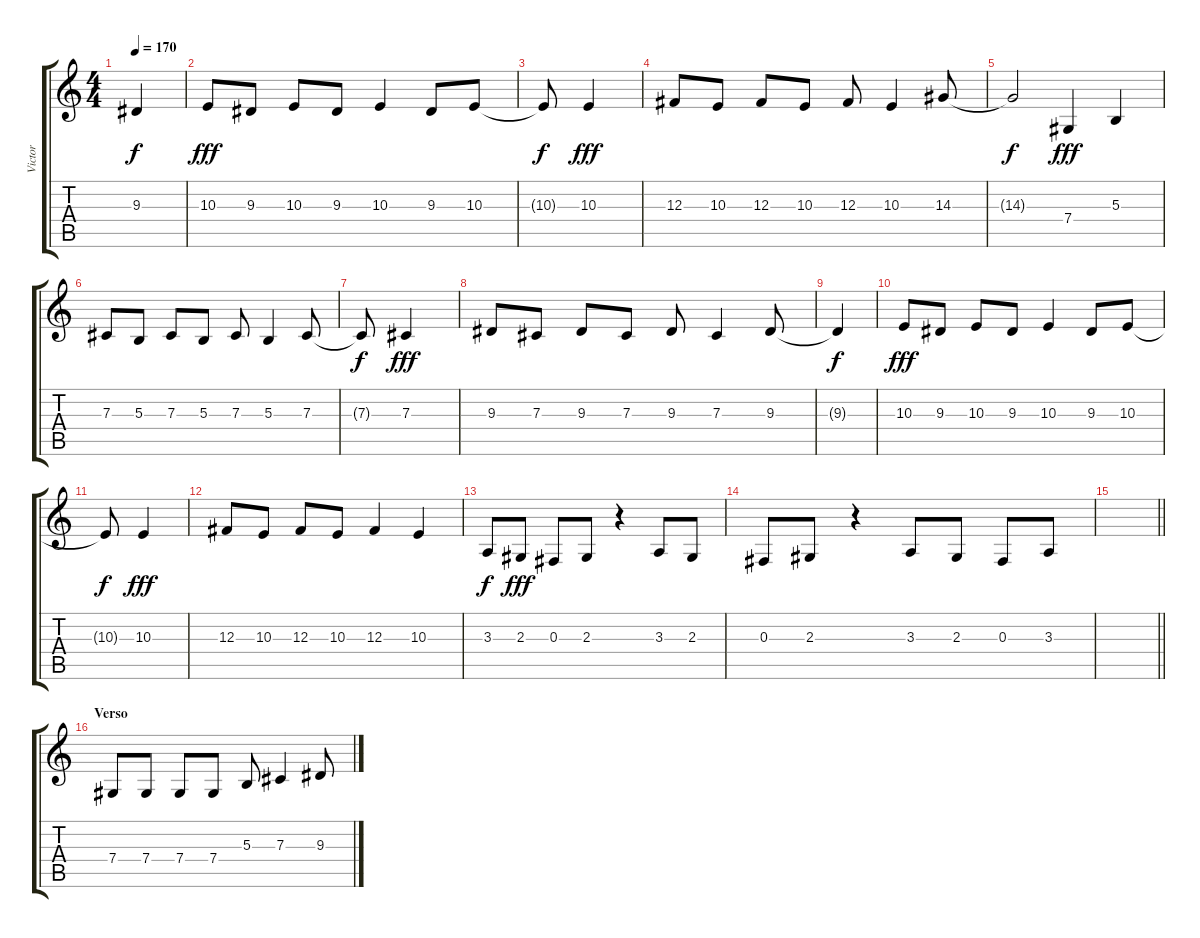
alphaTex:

\track ("Victor" "Victor") {instrument lead2sawtooth}
\staff {score tabs}
\tuning (Eb4 Bb3 Gb3 Db3 Ab2 Eb2) {hide}
\ts (4 4)
\tempo 170
\clef g2
\ks c
9.3{t}.4{dy f} |
10.3.8{dy fff} 9.3.8 10.3.8 9.3.8 10.3.4 9.3.8 10.3.8 |
10.3{t}.8{dy f} 10.3.4{dy fff} |
12.3.8 10.3.8 12.3.8 10.3.8 12.3.8 10.3.4 14.3.8 |
14.3{t}.2{dy f} 7.4.4{dy fff} 5.3.4 |
7.3.8 5.3.8 7.3.8 5.3.8 7.3.8 5.3.4 7.3.8 |
7.3{t}.8{dy f} 7.3.4{dy fff} |
9.3.8 7.3.8 9.3.8 7.3.8 9.3.8 7.3.4 9.3.8 |
9.3{t}.4{dy f} |
10.3.8{dy fff} 9.3.8 10.3.8 9.3.8 10.3.4 9.3.8 10.3.8 |
10.3{t}.8{dy f} 10.3.4{dy fff} |
12.3.8 10.3.8 12.3.8 10.3.8 12.3.4 10.3.4 |
3.3.8{dy f} 2.3.8{dy fff} 0.3.8 2.3.8 r.4 3.3.8 2.3.8 |
0.3.8 2.3.8 r.4 3.3.8 2.3.8 0.3.8 3.3.8 |
\barLineRight lightlight
|
\section ("" "Verso")
7.4.8{volume 16} 7.4.8 7.4.8 7.4.8 5.3.8 7.3.4 9.3.8
